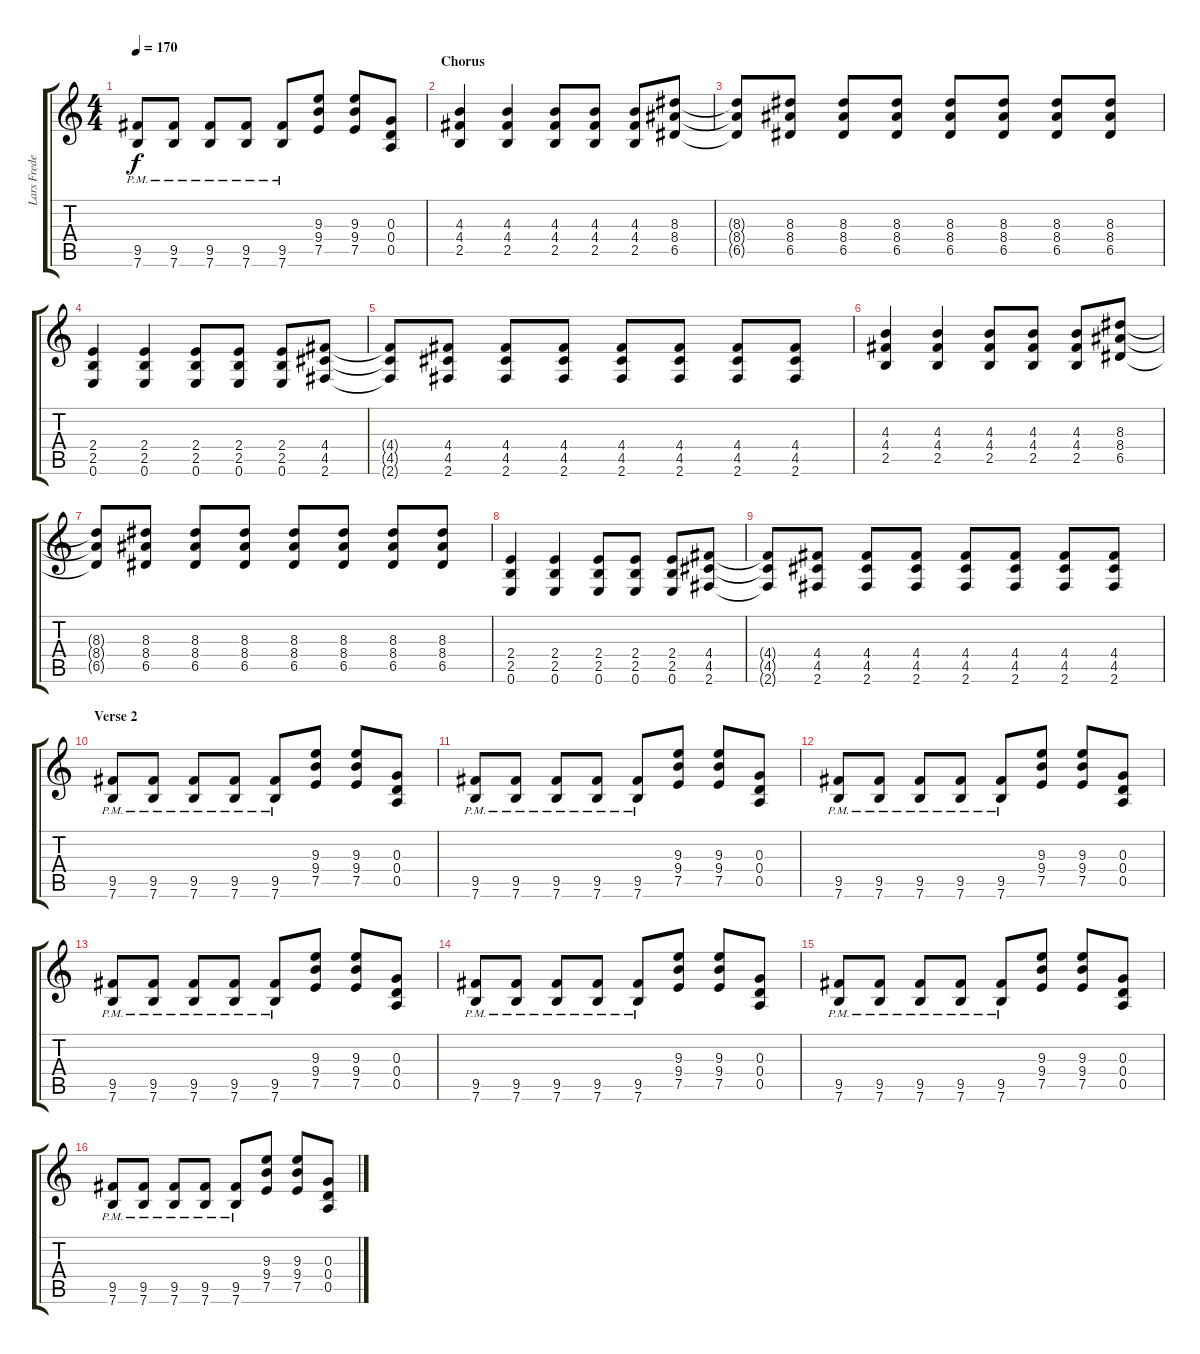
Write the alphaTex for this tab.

\track ("Lars Frederiksen" "Lars Frede") {instrument distortionguitar}
\staff {score tabs}
\tuning (E4 B3 G3 D3 A2 E2) {hide}
\ts (4 4)
\tempo 170
\clef g2
\ks c
(9.5{pm} 7.6{pm}).8{dy f} (9.5{pm} 7.6{pm}).8 (9.5{pm} 7.6{pm}).8 (9.5{pm} 7.6{pm}).8 (9.5{pm} 7.6{pm}).8 (9.3 9.4 7.5).8 (9.3 9.4 7.5).8 (0.3 0.4 0.5).8 |
\section ("" "Chorus")
(4.3 4.4 2.5).4 (4.3 4.4 2.5).4 (4.3 4.4 2.5).8 (4.3 4.4 2.5).8 (4.3 4.4 2.5).8 (8.3 8.4 6.5).8 |
(8.3{t} 8.4{t} 6.5{t}).8 (8.3 8.4 6.5).8 (8.3 8.4 6.5).8 (8.3 8.4 6.5).8 (8.3 8.4 6.5).8 (8.3 8.4 6.5).8 (8.3 8.4 6.5).8 (8.3 8.4 6.5).8 |
(2.4 2.5 0.6).4 (2.4 2.5 0.6).4 (2.4 2.5 0.6).8 (2.4 2.5 0.6).8 (2.4 2.5 0.6).8 (4.4 4.5 2.6).8 |
(4.4{t} 4.5{t} 2.6{t}).8 (4.4 4.5 2.6).8 (4.4 4.5 2.6).8 (4.4 4.5 2.6).8 (4.4 4.5 2.6).8 (4.4 4.5 2.6).8 (4.4 4.5 2.6).8 (4.4 4.5 2.6).8 |
(4.3 4.4 2.5).4 (4.3 4.4 2.5).4 (4.3 4.4 2.5).8 (4.3 4.4 2.5).8 (4.3 4.4 2.5).8 (8.3 8.4 6.5).8 |
(8.3{t} 8.4{t} 6.5{t}).8 (8.3 8.4 6.5).8 (8.3 8.4 6.5).8 (8.3 8.4 6.5).8 (8.3 8.4 6.5).8 (8.3 8.4 6.5).8 (8.3 8.4 6.5).8 (8.3 8.4 6.5).8 |
(2.4 2.5 0.6).4 (2.4 2.5 0.6).4 (2.4 2.5 0.6).8 (2.4 2.5 0.6).8 (2.4 2.5 0.6).8 (4.4 4.5 2.6).8 |
(4.4{t} 4.5{t} 2.6{t}).8 (4.4 4.5 2.6).8 (4.4 4.5 2.6).8 (4.4 4.5 2.6).8 (4.4 4.5 2.6).8 (4.4 4.5 2.6).8 (4.4 4.5 2.6).8 (4.4 4.5 2.6).8 |
\section ("" "Verse 2")
(9.5{pm} 7.6{pm}).8 (9.5{pm} 7.6{pm}).8 (9.5{pm} 7.6{pm}).8 (9.5{pm} 7.6{pm}).8 (9.5{pm} 7.6{pm}).8 (9.3 9.4 7.5).8 (9.3 9.4 7.5).8 (0.3 0.4 0.5).8 |
(9.5{pm} 7.6{pm}).8 (9.5{pm} 7.6{pm}).8 (9.5{pm} 7.6{pm}).8 (9.5{pm} 7.6{pm}).8 (9.5{pm} 7.6{pm}).8 (9.3 9.4 7.5).8 (9.3 9.4 7.5).8 (0.3 0.4 0.5).8 |
(9.5{pm} 7.6{pm}).8 (9.5{pm} 7.6{pm}).8 (9.5{pm} 7.6{pm}).8 (9.5{pm} 7.6{pm}).8 (9.5{pm} 7.6{pm}).8 (9.3 9.4 7.5).8 (9.3 9.4 7.5).8 (0.3 0.4 0.5).8 |
(9.5{pm} 7.6{pm}).8 (9.5{pm} 7.6{pm}).8 (9.5{pm} 7.6{pm}).8 (9.5{pm} 7.6{pm}).8 (9.5{pm} 7.6{pm}).8 (9.3 9.4 7.5).8 (9.3 9.4 7.5).8 (0.3 0.4 0.5).8 |
(9.5{pm} 7.6{pm}).8 (9.5{pm} 7.6{pm}).8 (9.5{pm} 7.6{pm}).8 (9.5{pm} 7.6{pm}).8 (9.5{pm} 7.6{pm}).8 (9.3 9.4 7.5).8 (9.3 9.4 7.5).8 (0.3 0.4 0.5).8 |
(9.5{pm} 7.6{pm}).8 (9.5{pm} 7.6{pm}).8 (9.5{pm} 7.6{pm}).8 (9.5{pm} 7.6{pm}).8 (9.5{pm} 7.6{pm}).8 (9.3 9.4 7.5).8 (9.3 9.4 7.5).8 (0.3 0.4 0.5).8 |
(9.5{pm} 7.6{pm}).8 (9.5{pm} 7.6{pm}).8 (9.5{pm} 7.6{pm}).8 (9.5{pm} 7.6{pm}).8 (9.5{pm} 7.6{pm}).8 (9.3 9.4 7.5).8 (9.3 9.4 7.5).8 (0.3 0.4 0.5).8
